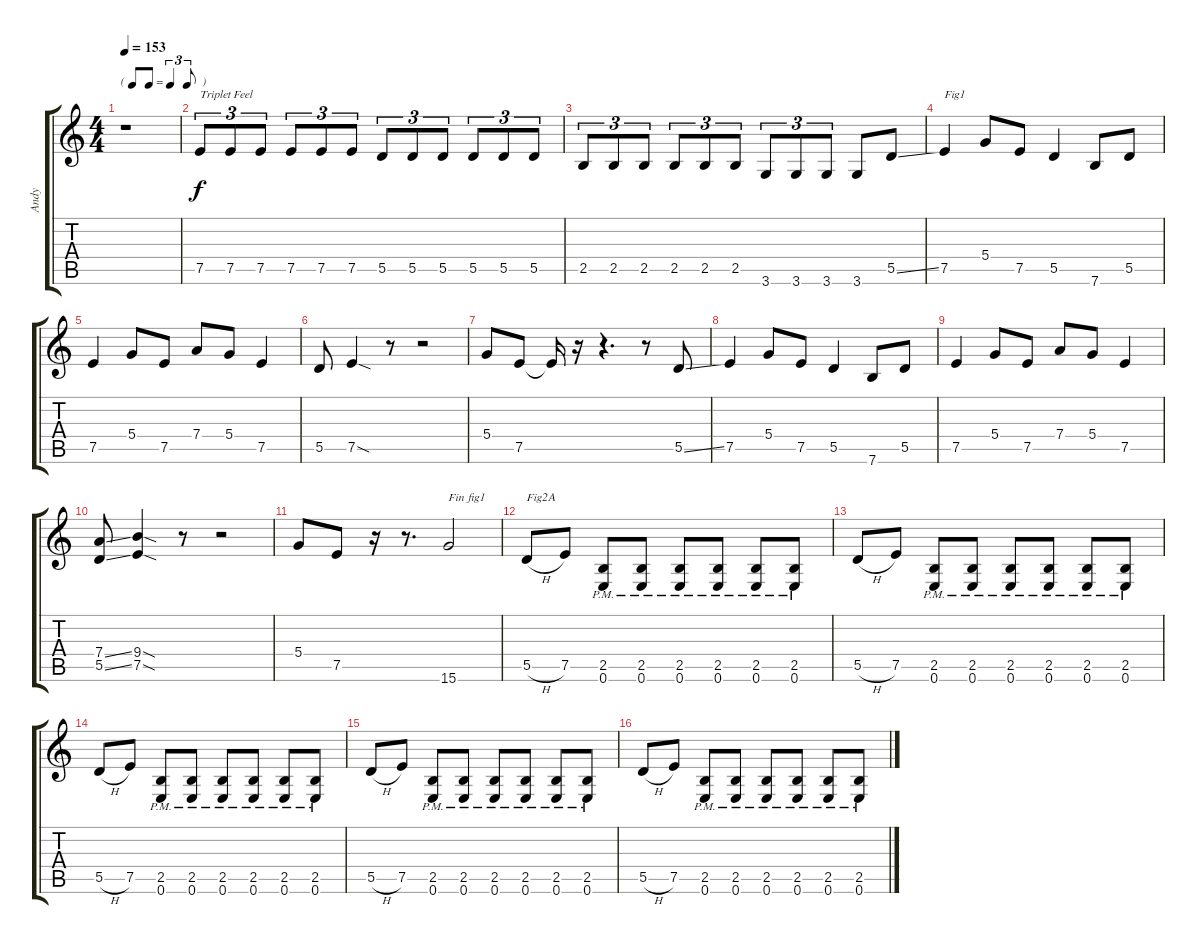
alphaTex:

\track ("Andy" "Andy") {instrument overdrivenguitar}
\staff {score tabs}
\tuning (E4 B3 G3 D3 A2 E2) {hide}
\ts (4 4)
\tf triplet8th
\tempo 153
\clef g2
\ks c
r.1{dy f instrument overdrivenguitar} |
7.5.8{tu (3 2) txt "Triplet Feel"} 7.5.8{tu (3 2)} 7.5.8{tu (3 2)} 7.5.8{tu (3 2)} 7.5.8{tu (3 2)} 7.5.8{tu (3 2)} 5.5.8{tu (3 2)} 5.5.8{tu (3 2)} 5.5.8{tu (3 2)} 5.5.8{tu (3 2)} 5.5.8{tu (3 2)} 5.5.8{tu (3 2)} |
2.5.8{tu (3 2)} 2.5.8{tu (3 2)} 2.5.8{tu (3 2)} 2.5.8{tu (3 2)} 2.5.8{tu (3 2)} 2.5.8{tu (3 2)} 3.6.8{tu (3 2)} 3.6.8{tu (3 2)} 3.6.8{tu (3 2)} 3.6.8 5.5{ss}.8 |
7.5.4{txt "Fig1"} 5.4.8 7.5.8 5.5.4 7.6.8 5.5.8 |
7.5.4 5.4.8 7.5.8 7.4.8 5.4.8 7.5.4 |
5.5.8 7.5{sod}.4 r.8 r.2 |
5.4.8 7.5.8 7.5{t}.16 r.16 r.4{d} r.8 5.5{ss}.8 |
7.5.4 5.4.8 7.5.8 5.5.4 7.6.8 5.5.8 |
7.5.4 5.4.8 7.5.8 7.4.8 5.4.8 7.5.4 |
(7.4{ss} 5.5{ss}).8 (9.4{sod} 7.5{sod}).4 r.8 r.2 |
5.4.8 7.5.8 r.16 r.8{d} 15.6.2{txt "Fin fig1"} |
5.5{h}.8{txt "Fig2A"} 7.5.8 (2.5{pm} 0.6{pm}).8 (2.5{pm} 0.6{pm}).8 (2.5{pm} 0.6{pm}).8 (2.5{pm} 0.6{pm}).8 (2.5{pm} 0.6{pm}).8 (2.5{pm} 0.6{pm}).8 |
5.5{h}.8 7.5.8 (2.5{pm} 0.6{pm}).8 (2.5{pm} 0.6{pm}).8 (2.5{pm} 0.6{pm}).8 (2.5{pm} 0.6{pm}).8 (2.5{pm} 0.6{pm}).8 (2.5{pm} 0.6{pm}).8 |
5.5{h}.8 7.5.8 (2.5{pm} 0.6{pm}).8 (2.5{pm} 0.6{pm}).8 (2.5{pm} 0.6{pm}).8 (2.5{pm} 0.6{pm}).8 (2.5{pm} 0.6{pm}).8 (2.5{pm} 0.6{pm}).8 |
5.5{h}.8 7.5.8 (2.5{pm} 0.6{pm}).8 (2.5{pm} 0.6{pm}).8 (2.5{pm} 0.6{pm}).8 (2.5{pm} 0.6{pm}).8 (2.5{pm} 0.6{pm}).8 (2.5{pm} 0.6{pm}).8 |
5.5{h}.8 7.5.8 (2.5{pm} 0.6{pm}).8 (2.5{pm} 0.6{pm}).8 (2.5{pm} 0.6{pm}).8 (2.5{pm} 0.6{pm}).8 (2.5{pm} 0.6{pm}).8 (2.5{pm} 0.6{pm}).8
